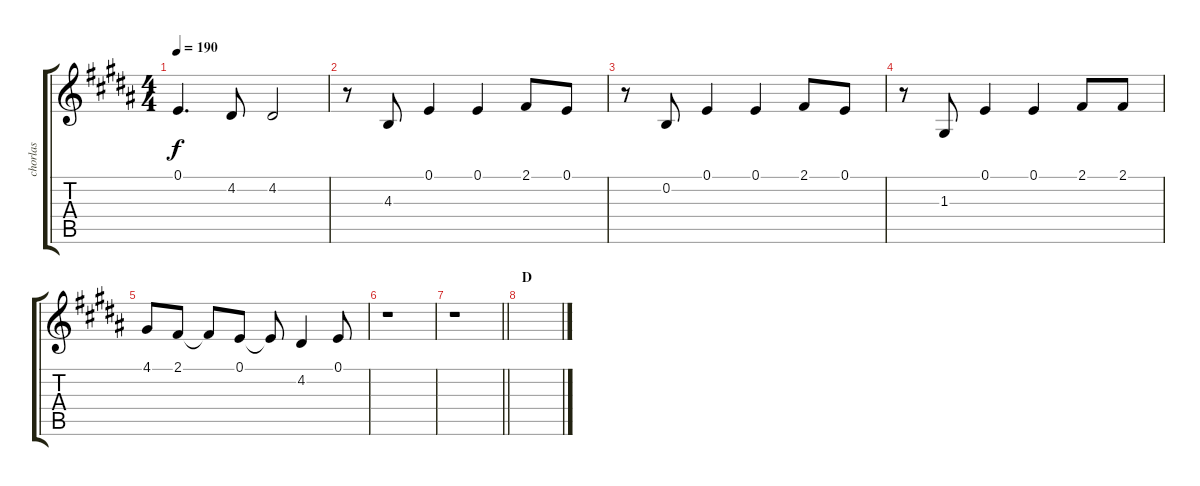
\track ("chorlas" "chorlas") {instrument flute}
\staff {score tabs}
\tuning (E4 B3 G3 D3 A2 E2) {hide}
\ts (4 4)
\tempo 190
\clef g2
\ks b
0.1.4{d dy f} 4.2.8 4.2.2 |
r.8 4.3.8 0.1.4 0.1.4 2.1.8 0.1.8 |
r.8 0.2.8 0.1.4 0.1.4 2.1.8 0.1.8 |
r.8 1.3.8 0.1.4 0.1.4 2.1.8 2.1.8 |
4.1.8 2.1.8 2.1{t}.8 0.1.8 0.1{t}.8 4.2.4 0.1.8 |
r.1 |
\barLineRight lightlight
r.1 |
\section ("" "D")
